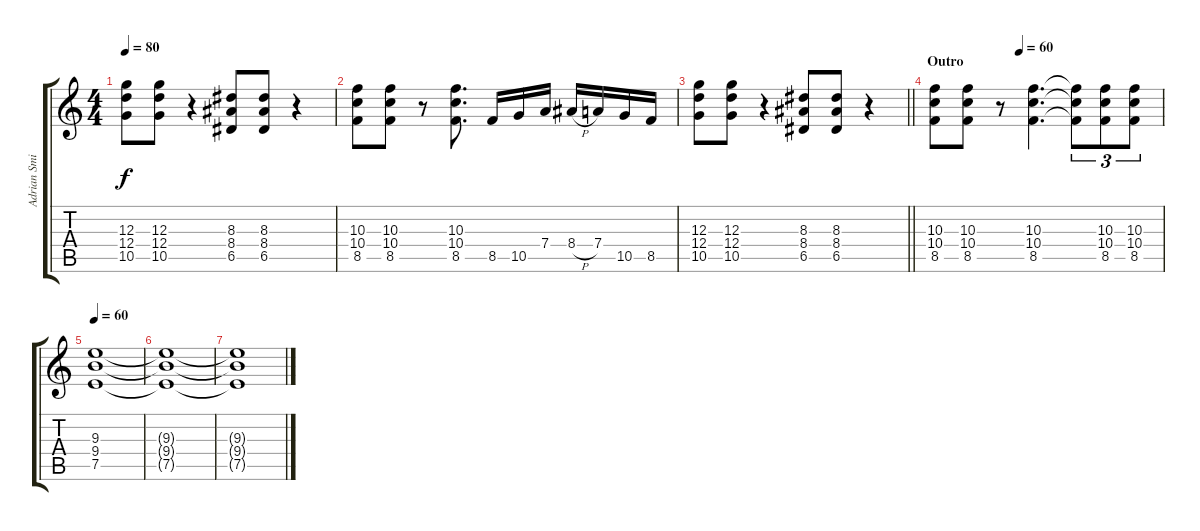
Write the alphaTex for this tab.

\track ("Adrian Smith" "Adrian Smi") {instrument distortionguitar}
\staff {score tabs}
\tuning (E4 B3 G3 D3 A2 E2) {hide}
\ts (4 4)
\tempo 80
\clef g2
\ks c
(12.3 12.4 10.5).8{dy f} (12.3 12.4 10.5).8 r.4 (8.3 8.4 6.5).8 (8.3 8.4 6.5).8 r.4 |
(10.3 10.4 8.5).8 (10.3 10.4 8.5).8 r.8 (10.3 10.4 8.5).8{d} 8.5.16 10.5.16 7.4.16 8.4{h}.16 7.4.16 10.5.16 8.5.16 |
\barLineRight lightlight
(12.3 12.4 10.5).8 (12.3 12.4 10.5).8 r.4 (8.3 8.4 6.5).8 (8.3 8.4 6.5).8 r.4 |
\section ("" "Outro")
\tempo (60 0.375)
(10.3 10.4 8.5).8 (10.3 10.4 8.5).8 r.8 (10.3 10.4 8.5).4{d} (10.3{t} 10.4{t} 8.5{t}).8{tu (3 2)} (10.3 10.4 8.5).8{tu (3 2)} (10.3 10.4 8.5).8{tu (3 2)} |
\tempo 60
(9.3 9.4 7.5).1 |
(9.3{t} 9.4{t} 7.5{t}).1{volume 0} |
(9.3{t} 9.4{t} 7.5{t}).1
